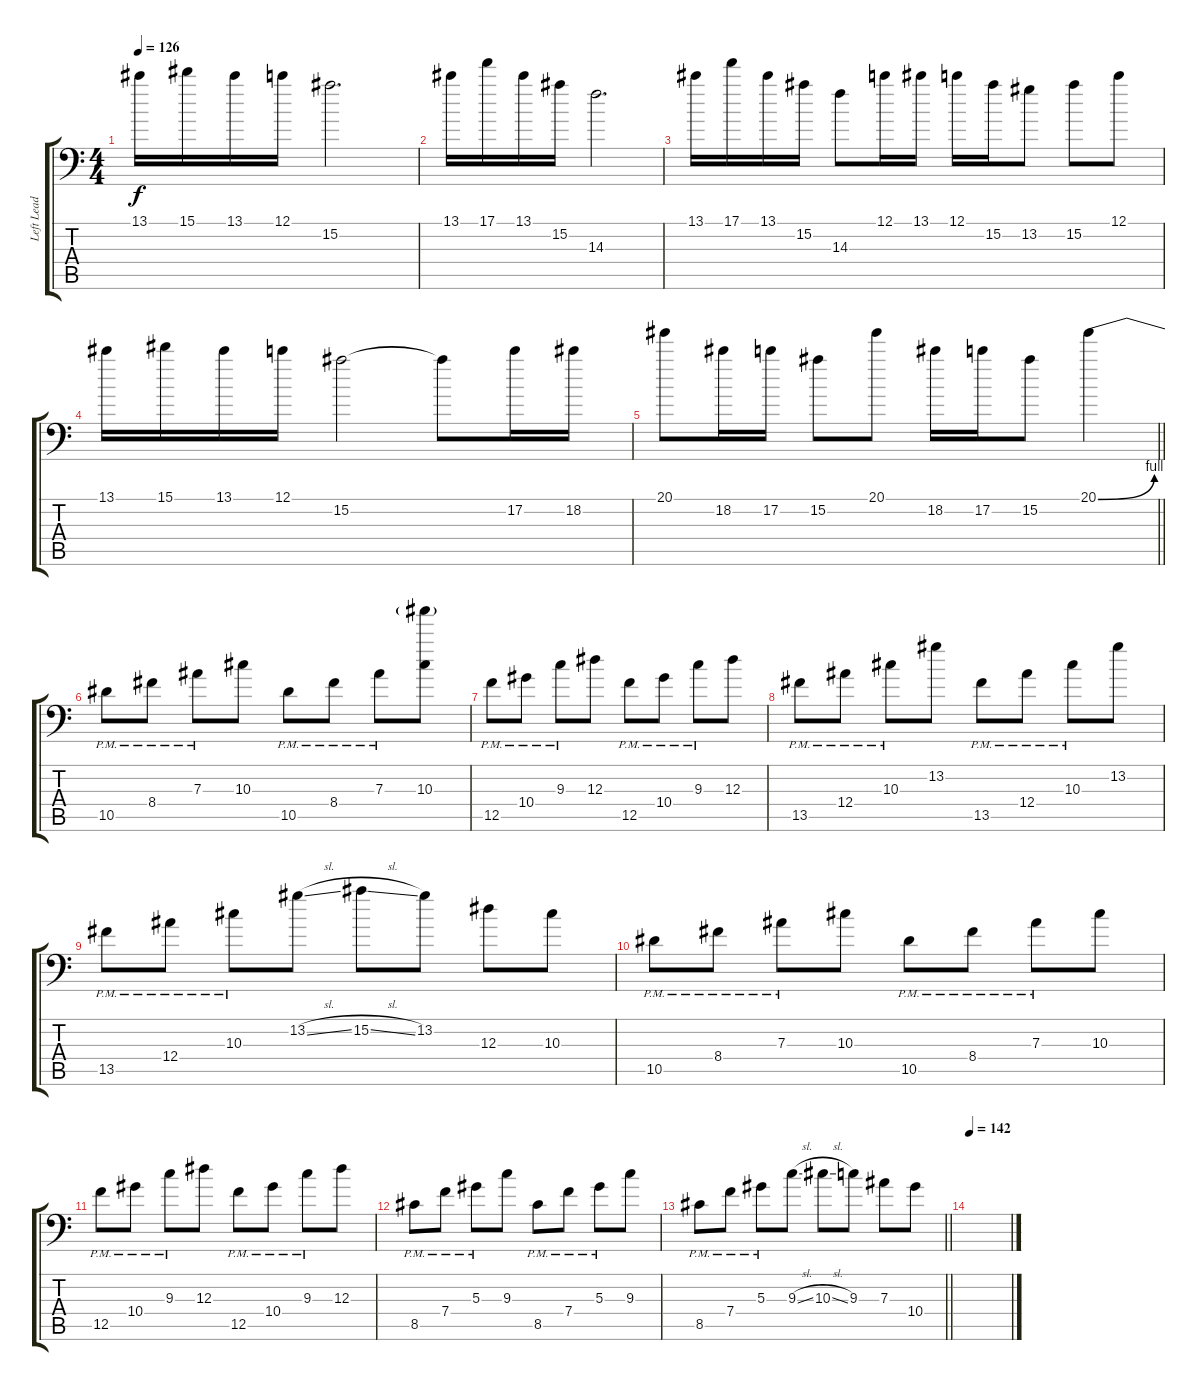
\track ("Left Lead 1" "Left Lead ") {instrument distortionguitar}
\staff {score tabs}
\tuning (C4 G3 Eb3 Bb2 F2 Bb1) {hide}
\ts (4 4)
\tempo 126
\clef f4
\ks c
13.1.16{dy f} 15.1.16 13.1.16 12.1.16 15.2.2{d} |
13.1.16 17.1.16 13.1.16 15.2.16 14.3.2{d} |
13.1.16 17.1.16 13.1.16 15.2.16 14.3.8 12.1.16 13.1.16 12.1.16 15.2.16 13.2.8 15.2.8 12.1.8 |
13.1.16 15.1.16 13.1.16 12.1.16 15.2.2 15.2{t}.8 17.2.16 18.2.16 |
\barLineRight lightlight
20.1.8 18.2.16 17.2.16 15.2.8 20.1.8 18.2.16 17.2.16 15.2.8 20.1{be (bend 0 0 60 4)}.4 |
\section ("" "")
10.5{pm}.8 8.4{pm}.8 7.3{pm}.8 10.3.8 10.5{pm}.8 8.4{pm}.8 7.3{pm}.8 (20.1{t} 10.3).8 |
12.5{pm}.8 10.4{pm}.8 9.3{pm}.8 12.3.8 12.5{pm}.8 10.4{pm}.8 9.3{pm}.8 12.3.8 |
13.5{pm}.8 12.4{pm}.8 10.3{pm}.8 13.2.8 13.5{pm}.8 12.4{pm}.8 10.3{pm}.8 13.2.8 |
13.5{pm}.8 12.4{pm}.8 10.3{pm}.8 13.2{sl}.8 15.2{sl}.8 13.2.8 12.3.8 10.3.8 |
10.5{pm}.8 8.4{pm}.8 7.3{pm}.8 10.3.8 10.5{pm}.8 8.4{pm}.8 7.3{pm}.8 10.3.8 |
12.5{pm}.8 10.4{pm}.8 9.3{pm}.8 12.3.8 12.5{pm}.8 10.4{pm}.8 9.3{pm}.8 12.3.8 |
8.5{pm}.8 7.4{pm}.8 5.3{pm}.8 9.3.8 8.5{pm}.8 7.4{pm}.8 5.3{pm}.8 9.3.8 |
\barLineRight lightlight
8.5{pm}.8 7.4{pm}.8 5.3{pm}.8 9.3{sl}.8 10.3{sl}.8 9.3.8 7.3.8 10.4.8 |
\section ("" "")
\tempo 142
